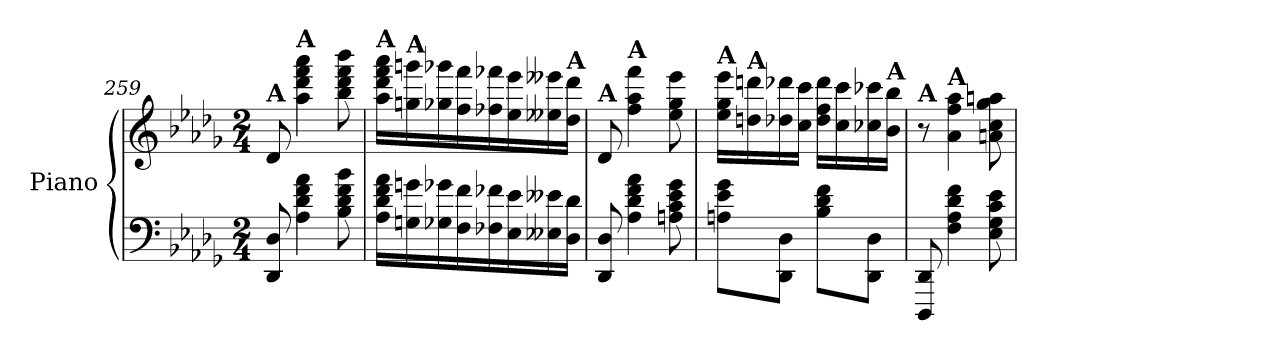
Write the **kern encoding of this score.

**kern	**kern
*part1	*part1
*staff2	*staff1
*I"Piano	*
*I'Pno	*
*clefF4	*clefG2
*k[b-e-a-d-g-]	*k[b-e-a-d-g-]
*M2/4	*M2/4
=259	=259
!	!LO:TX:a:B:t=A
8DD-/ 8D-/	8d-/
!	!LO:TX:a:B:t=A
4A-\ 4d-\ 4f\ 4a-\	4aa-\ 4ddd-\ 4fff\ 4aaa-\
8B-\ 8d-\ 8f\ 8b-\	8bb-\ 8ddd-\ 8fff\ 8bbb-\
=260	=260
!	!LO:TX:a:B:t=A
16A-\ 16d-\ 16f\ 16a-\LL	16aa-\ 16ddd-\ 16fff\ 16aaa-\LL
!	!LO:TX:a:B:t=A
16Gn\ 16gn\	16ggn\ 16gggn\
16G-X\ 16g-X\	16gg-X\ 16ggg-X\
16F\ 16f\	16ff\ 16fff\
16F-X\ 16f-X\	16ff-X\ 16fff-X\
16E-\ 16e-\	16ee-\ 16eee-\
16E--X\ 16e--X\	16ee--X\ 16eee--X\
!	!LO:TX:a:B:t=A
16D-\ 16d-\JJ	16dd-\ 16ddd-\JJ
=261	=261
!	!LO:TX:a:B:t=A
8DD-/ 8D-/	8d-/
!	!LO:TX:a:B:t=A
4A-\ 4d-\ 4f\ 4a-\	4ff\ 4aa-\ 4fff\
8An\ 8c\ 8e-\ 8g-\	8ee-\ 8gg-\ 8eee-\
=262	=262
!	!LO:TX:a:B:t=A
8An\ 8e-\ 8g-\L	16ee-\ 16gg-\ 16eee-\LL
!	!LO:TX:a:B:t=A
.	16ddn\ 16dddn\
8DD-\ 8D-\J	16dd-X\ 16ddd-X\
.	16cc\ 16ccc\JJ
8B-\ 8d-\ 8f\L	16dd-\ 16ff\ 16ddd-\LL
.	16cc\ 16ccc\
8DD-\ 8D-\J	16cc-X\ 16ccc-X\
!	!LO:TX:a:B:t=A
.	16b-\ 16bb-\JJ
=263	=263
!	!LO:TX:a:B:t=A
8DDD-/ 8DD-/	8r
!	!LO:TX:a:B:t=A
4F\ 4A-\ 4d-\ 4f\	4a-\ 4ff\ 4aa-\
8E-\ 8G-\ 8c\ 8e-\	8an\ 8cc\ 8gg-\ 8aan\
=	=
*-	*-
